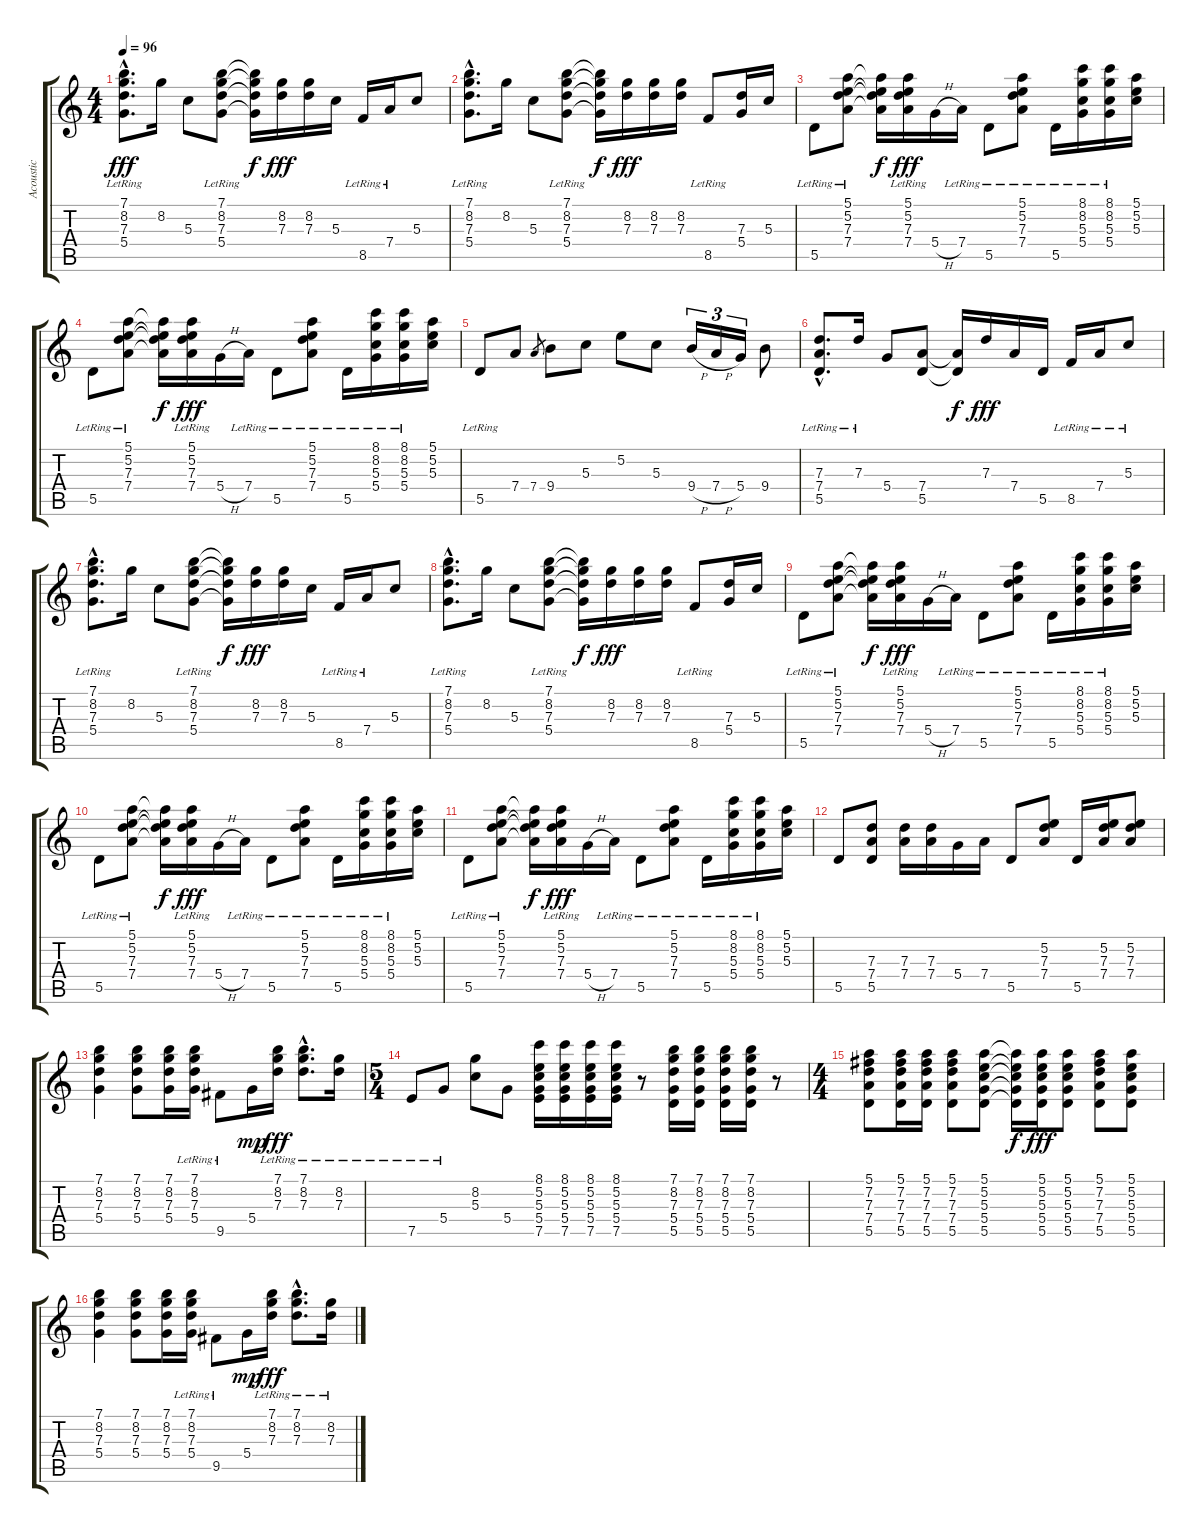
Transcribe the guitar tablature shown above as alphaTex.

\track ("Acoustic" "Acoustic") {instrument acousticguitarsteel}
\staff {score tabs}
\tuning (E4 B3 G3 D3 A2 E2) {hide}
\ts (4 4)
\tempo 96
\clef g2
\ks c
(7.1{hac lr} 8.2{hac} 7.3{hac} 5.4{hac lr}).8{d dy fff} 8.2.16 5.3.8 (7.1{lr} 8.2 7.3 5.4{lr}).8 (7.1{t} 8.2{t} 7.3{t} 5.4{t}).16{dy f} (8.2 7.3).16{dy fff} (8.2 7.3).16 5.3.16 8.5{lr}.16 7.4{lr}.16 5.3.8 |
(7.1{hac lr} 8.2{hac} 7.3{hac} 5.4{hac lr}).8{d} 8.2.16 5.3.8 (7.1{lr} 8.2 7.3 5.4{lr}).8 (7.1{t} 8.2{t} 7.3{t} 5.4{t}).16{dy f} (8.2 7.3).16{dy fff} (8.2 7.3).16 (8.2 7.3).16 8.5{lr}.8 (7.3 5.4).16 5.3.16 |
5.5{lr}.8 (5.1{lr} 5.2{lr} 7.3{lr} 7.4{lr}).8 (5.1{t} 5.2{t} 7.3{t} 7.4{t}).16{dy f} (5.1{lr} 5.2{lr} 7.3{lr} 7.4{lr}).16{dy fff} 5.4{h}.16 7.4{lr}.16 5.5{lr}.8 (5.1{lr} 5.2{lr} 7.3{lr} 7.4{lr}).8 5.5{lr}.16 (8.1{lr} 8.2{lr} 5.3{lr} 5.4{lr}).16 (8.1{lr} 8.2{lr} 5.3{lr} 5.4{lr}).16 (5.1 5.2 5.3).16 |
5.5{lr}.8 (5.1{lr} 5.2{lr} 7.3{lr} 7.4{lr}).8 (5.1{t} 5.2{t} 7.3{t} 7.4{t}).16{dy f} (5.1{lr} 5.2{lr} 7.3{lr} 7.4{lr}).16{dy fff} 5.4{h}.16 7.4{lr}.16 5.5{lr}.8 (5.1{lr} 5.2{lr} 7.3{lr} 7.4{lr}).8 5.5{lr}.16 (8.1{lr} 8.2{lr} 5.3{lr} 5.4{lr}).16 (8.1{lr} 8.2{lr} 5.3{lr} 5.4{lr}).16 (5.1 5.2 5.3).16 |
5.5{lr}.8 7.4.8 7.4.8{gr} 9.4.8 5.3.8 5.2.8 5.3.8 9.4{h}.16{tu (3 2)} 7.4{h}.16{tu (3 2)} 5.4.16{tu (3 2)} 9.4.8 |
(7.3{hac} 7.4{hac lr} 5.5{hac lr}).8{d} 7.3{lr}.16 5.4.8 (7.4 5.5).8 (7.4{t} 5.5{t}).16{dy f} 7.3.16{dy fff} 7.4.16 5.5.16 8.5{lr}.16 7.4{lr}.16 5.3{lr}.8 |
(7.1{hac lr} 8.2{hac} 7.3{hac} 5.4{hac lr}).8{d} 8.2.16 5.3.8 (7.1{lr} 8.2 7.3 5.4{lr}).8 (7.1{t} 8.2{t} 7.3{t} 5.4{t}).16{dy f} (8.2 7.3).16{dy fff} (8.2 7.3).16 5.3.16 8.5{lr}.16 7.4{lr}.16 5.3.8 |
(7.1{hac lr} 8.2{hac} 7.3{hac} 5.4{hac lr}).8{d} 8.2.16 5.3.8 (7.1{lr} 8.2 7.3 5.4{lr}).8 (7.1{t} 8.2{t} 7.3{t} 5.4{t}).16{dy f} (8.2 7.3).16{dy fff} (8.2 7.3).16 (8.2 7.3).16 8.5{lr}.8 (7.3 5.4).16 5.3.16 |
5.5{lr}.8 (5.1{lr} 5.2{lr} 7.3{lr} 7.4{lr}).8 (5.1{t} 5.2{t} 7.3{t} 7.4{t}).16{dy f} (5.1{lr} 5.2{lr} 7.3{lr} 7.4{lr}).16{dy fff} 5.4{h}.16 7.4{lr}.16 5.5{lr}.8 (5.1{lr} 5.2{lr} 7.3{lr} 7.4{lr}).8 5.5{lr}.16 (8.1{lr} 8.2{lr} 5.3{lr} 5.4{lr}).16 (8.1{lr} 8.2{lr} 5.3{lr} 5.4{lr}).16 (5.1 5.2 5.3).16 |
5.5{lr}.8 (5.1{lr} 5.2{lr} 7.3{lr} 7.4{lr}).8 (5.1{t} 5.2{t} 7.3{t} 7.4{t}).16{dy f} (5.1{lr} 5.2{lr} 7.3{lr} 7.4{lr}).16{dy fff} 5.4{h}.16 7.4{lr}.16 5.5{lr}.8 (5.1{lr} 5.2{lr} 7.3{lr} 7.4{lr}).8 5.5{lr}.16 (8.1{lr} 8.2{lr} 5.3{lr} 5.4{lr}).16 (8.1{lr} 8.2{lr} 5.3{lr} 5.4{lr}).16 (5.1 5.2 5.3).16 |
5.5{lr}.8 (5.1{lr} 5.2{lr} 7.3{lr} 7.4{lr}).8 (5.1{t} 5.2{t} 7.3{t} 7.4{t}).16{dy f} (5.1{lr} 5.2{lr} 7.3{lr} 7.4{lr}).16{dy fff} 5.4{h}.16 7.4{lr}.16 5.5{lr}.8 (5.1{lr} 5.2{lr} 7.3{lr} 7.4{lr}).8 5.5{lr}.16 (8.1{lr} 8.2{lr} 5.3{lr} 5.4{lr}).16 (8.1{lr} 8.2{lr} 5.3{lr} 5.4{lr}).16 (5.1 5.2 5.3).16 |
5.5.8 (7.3 7.4 5.5).8 (7.3 7.4).16 (7.3 7.4).16 5.4.16 7.4.16 5.5.8 (5.2 7.3 7.4).8 5.5.16 (5.2 7.3 7.4).16 (5.2 7.3 7.4).8 |
(7.1 8.2 7.3 5.4).4 (7.1 8.2 7.3 5.4).8 (7.1 8.2 7.3 5.4).16 (7.1{lr} 8.2{lr} 7.3{lr} 5.4{lr}).16 9.5{lr}.8 5.4.16{dy mp} (7.1 8.2{lr} 7.3{lr}).16{dy fff} (7.1{hac lr} 8.2{hac} 7.3{hac}).8{d} (8.2{lr} 7.3{lr}).16 |
\ts (5 4)
7.5{lr}.8 5.4{lr}.8 (8.2 5.3).8 5.4.8 (8.1 5.2 5.3 5.4 7.5).16 (8.1 5.2 5.3 5.4 7.5).16 (8.1 5.2 5.3 5.4 7.5).16 (8.1 5.2 5.3 5.4 7.5).16 r.8 (7.1 8.2 7.3 5.4 5.5).16 (7.1 8.2 7.3 5.4 5.5).16 (7.1 8.2 7.3 5.4 5.5).16 (7.1 8.2 7.3 5.4 5.5).16 r.8 |
\ts (4 4)
(5.1 7.2 7.3 7.4 5.5).8 (5.1 7.2 7.3 7.4 5.5).16 (5.1 7.2 7.3 7.4 5.5).16 (5.1 7.2 7.3 7.4 5.5).8 (5.1 5.2 5.3 5.4 5.5).8 (5.1{t} 5.2{t} 5.3{t} 5.4{t} 5.5{t}).16{dy f} (5.1 5.2 5.3 5.4 5.5).16{dy fff} (5.1 5.2 5.3 5.4 5.5).8 (5.1 7.2 7.3 7.4 5.5).8 (5.1 5.2 5.3 5.4 5.5).8 |
(7.1 8.2 7.3 5.4).4 (7.1 8.2 7.3 5.4).8 (7.1 8.2 7.3 5.4).16 (7.1{lr} 8.2{lr} 7.3{lr} 5.4{lr}).16 9.5{lr}.8 5.4.16{dy mp} (7.1 8.2{lr} 7.3{lr}).16{dy fff} (7.1{hac lr} 8.2{hac} 7.3{hac}).8{d} (8.2{lr} 7.3{lr}).16
